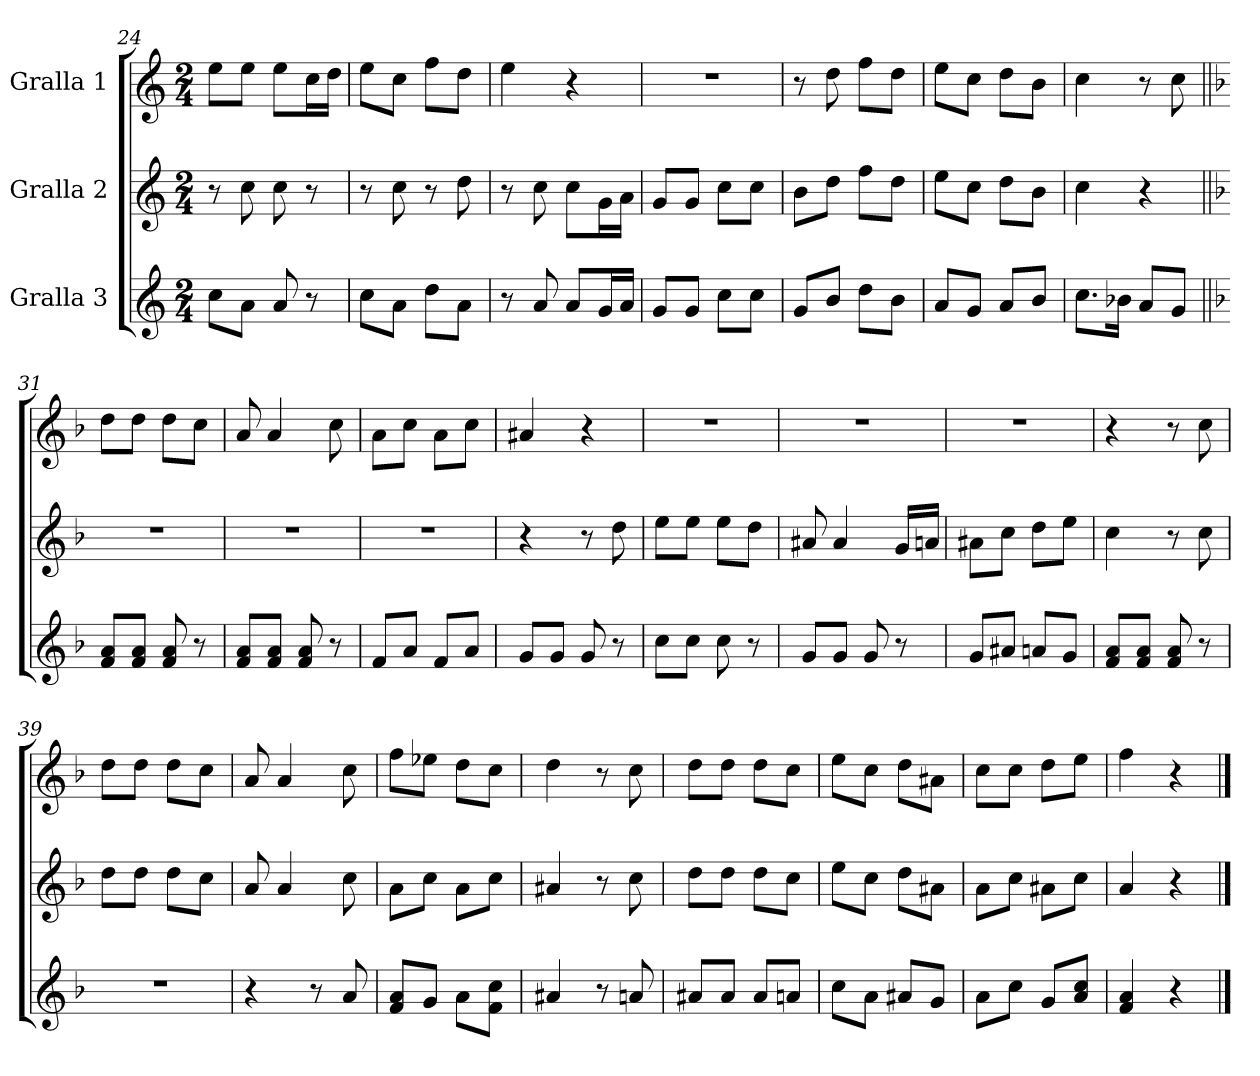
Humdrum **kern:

**kern	**kern	**kern
*part3	*part2	*part1
*staff3	*staff2	*staff1
*I"Gralla 3	*I"Gralla 2	*I"Gralla 1
*clefG2	*clefG2	*clefG2
*k[]	*k[]	*k[]
*M2/4	*M2/4	*M2/4
=24	=24	=24
8cc\L	8r	8ee\L
8a\J	8cc	8ee\J
8a	8cc	8ee\L
8r	8r	16cc\L
.	.	16dd\JJ
=25	=25	=25
8cc\L	8r	8ee\L
8a\J	8cc	8cc\J
8dd\L	8r	8ff\L
8a\J	8dd	8dd\J
=26	=26	=26
8r	8r	4ee
8a	8cc	.
8a/L	8cc\L	4r
16g/L	16g\L	.
16a/JJ	16a\JJ	.
=27	=27	=27
8g/L	8g/L	2r
8g/J	8g/J	.
8cc\L	8cc\L	.
8cc\J	8cc\J	.
=28	=28	=28
8g/L	8b\L	8r
8b/J	8dd\J	8dd
8dd\L	8ff\L	8ff\L
8b\J	8dd\J	8dd\J
=29	=29	=29
8a/L	8ee\L	8ee\L
8g/J	8cc\J	8cc\J
8a/L	8dd\L	8dd\L
8b/J	8b\J	8b\J
=30	=30	=30
8.cc\L	4cc	4cc
16b-\Jk	.	.
8a/L	4r	8r
8g/J	.	8cc
=31||	=31||	=31||
*k[b-]	*k[b-]	*k[b-]
8a/ 8f/L	2r	8dd\L
8f/ 8a/J	.	8dd\J
8f 8a	.	8dd\L
8r	.	8cc\J
=32	=32	=32
8a/ 8f/L	2r	8a
8f/ 8a/J	.	4a
8f 8a	.	.
8r	.	8cc
=33	=33	=33
8f/L	2r	8a\L
8a/J	.	8cc\J
8f/L	.	8a\L
8a/J	.	8cc\J
=34	=34	=34
8g/L	4r	4a#
8g/J	.	.
8g	8r	4r
8r	8dd	.
=35	=35	=35
8cc\L	8ee\L	2r
8cc\J	8ee\J	.
8cc	8ee\L	.
8r	8dd\J	.
=36	=36	=36
8g/L	8a#	2r
8g/J	4a#	.
8g	.	.
8r	16g/LL	.
.	16a/JJ	.
=37	=37	=37
8g/L	8a#\L	2r
8a#/J	8cc\J	.
8a/L	8dd\L	.
8g/J	8ee\J	.
=38	=38	=38
8a/ 8f/L	4cc	4r
8f/ 8a/J	.	.
8a 8f	8r	8r
8r	8cc	8cc
=39	=39	=39
2r	8dd\L	8dd\L
.	8dd\J	8dd\J
.	8dd\L	8dd\L
.	8cc\J	8cc\J
=40	=40	=40
4r	8a	8a
.	4a	4a
8r	.	.
8a	8cc	8cc
=41	=41	=41
8f/ 8a/L	8a\L	8ff\L
8g/J	8cc\J	8ee-\J
8a\L	8a\L	8dd\L
8f\ 8cc\J	8cc\J	8cc\J
=42	=42	=42
4a#	4a#	4dd
8r	8r	8r
8a	8cc	8cc
=43	=43	=43
8a#/L	8dd\L	8dd\L
8a#/J	8dd\J	8dd\J
8a#/L	8dd\L	8dd\L
8a/J	8cc\J	8cc\J
=44	=44	=44
8cc\L	8ee\L	8ee\L
8a\J	8cc\J	8cc\J
8a#/L	8dd\L	8dd\L
8g/J	8a#\J	8a#\J
=45	=45	=45
8a\L	8a\L	8cc\L
8cc\J	8cc\J	8cc\J
8g/L	8a#\L	8dd\L
8a/ 8cc/J	8cc\J	8ee\J
=46	=46	=46
4f 4a	4a	4ff
4r	4r	4r
==	==	==
*-	*-	*-
